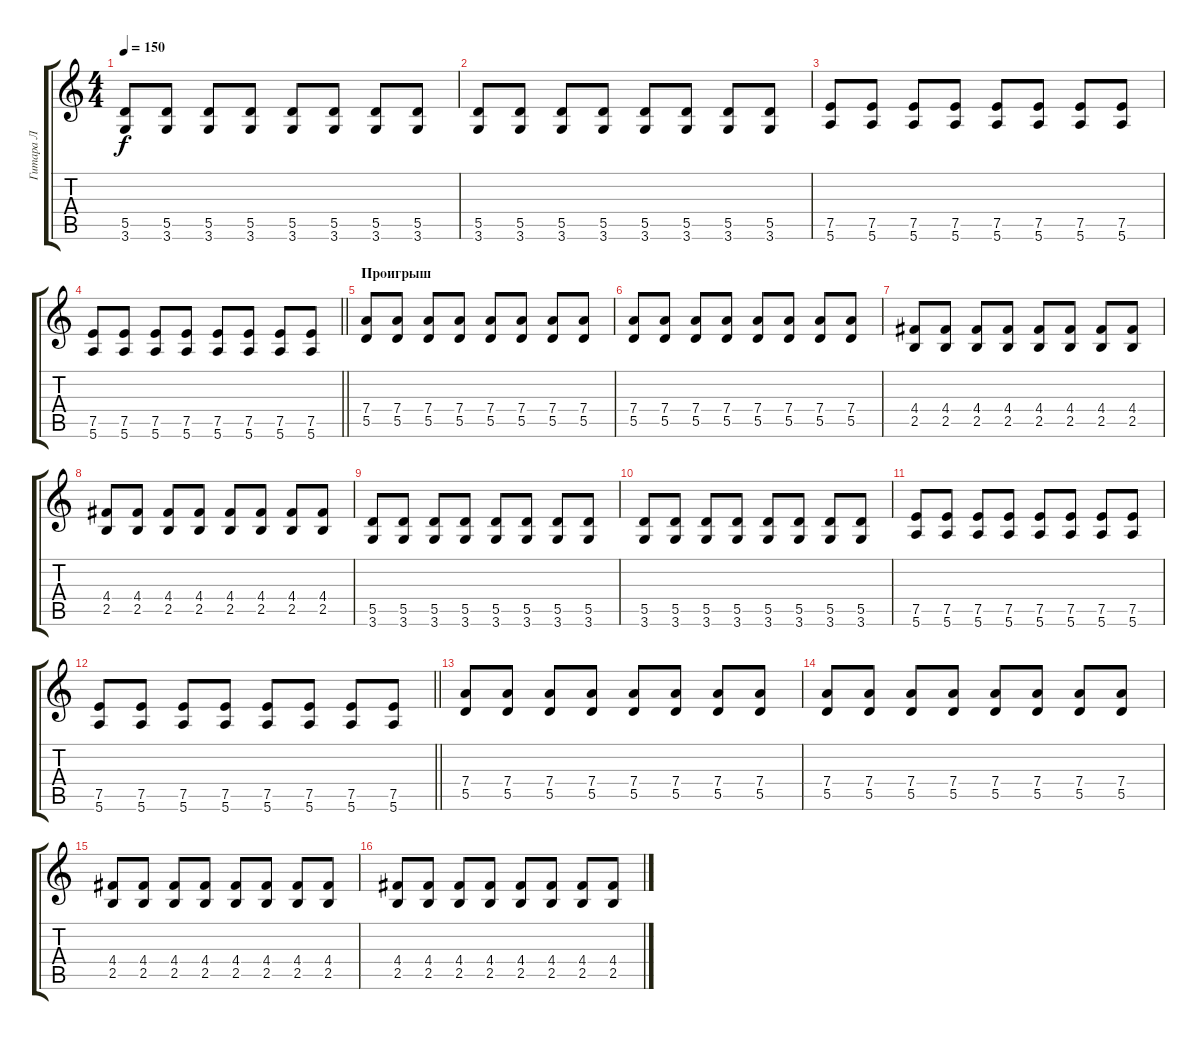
\track ("Гитара Л" "Гитара Л") {instrument distortionguitar}
\staff {score tabs}
\tuning (E4 B3 G3 D3 A2 E2) {hide}
\ts (4 4)
\tempo 150
\clef g2
\ks c
(5.5 3.6).8{dy f} (5.5 3.6).8 (5.5 3.6).8 (5.5 3.6).8 (5.5 3.6).8 (5.5 3.6).8 (5.5 3.6).8 (5.5 3.6).8 |
(5.5 3.6).8 (5.5 3.6).8 (5.5 3.6).8 (5.5 3.6).8 (5.5 3.6).8 (5.5 3.6).8 (5.5 3.6).8 (5.5 3.6).8 |
(7.5 5.6).8 (7.5 5.6).8 (7.5 5.6).8 (7.5 5.6).8 (7.5 5.6).8 (7.5 5.6).8 (7.5 5.6).8 (7.5 5.6).8 |
\barLineRight lightlight
(7.5 5.6).8 (7.5 5.6).8 (7.5 5.6).8 (7.5 5.6).8 (7.5 5.6).8 (7.5 5.6).8 (7.5 5.6).8 (7.5 5.6).8 |
\section ("" "Проигрыш")
(7.4 5.5).8 (7.4 5.5).8 (7.4 5.5).8 (7.4 5.5).8 (7.4 5.5).8 (7.4 5.5).8 (7.4 5.5).8 (7.4 5.5).8 |
(7.4 5.5).8 (7.4 5.5).8 (7.4 5.5).8 (7.4 5.5).8 (7.4 5.5).8 (7.4 5.5).8 (7.4 5.5).8 (7.4 5.5).8 |
(4.4 2.5).8 (4.4 2.5).8 (4.4 2.5).8 (4.4 2.5).8 (4.4 2.5).8 (4.4 2.5).8 (4.4 2.5).8 (4.4 2.5).8 |
(4.4 2.5).8 (4.4 2.5).8 (4.4 2.5).8 (4.4 2.5).8 (4.4 2.5).8 (4.4 2.5).8 (4.4 2.5).8 (4.4 2.5).8 |
(5.5 3.6).8 (5.5 3.6).8 (5.5 3.6).8 (5.5 3.6).8 (5.5 3.6).8 (5.5 3.6).8 (5.5 3.6).8 (5.5 3.6).8 |
(5.5 3.6).8 (5.5 3.6).8 (5.5 3.6).8 (5.5 3.6).8 (5.5 3.6).8 (5.5 3.6).8 (5.5 3.6).8 (5.5 3.6).8 |
(7.5 5.6).8 (7.5 5.6).8 (7.5 5.6).8 (7.5 5.6).8 (7.5 5.6).8 (7.5 5.6).8 (7.5 5.6).8 (7.5 5.6).8 |
\barLineRight lightlight
(7.5 5.6).8 (7.5 5.6).8 (7.5 5.6).8 (7.5 5.6).8 (7.5 5.6).8 (7.5 5.6).8 (7.5 5.6).8 (7.5 5.6).8 |
\section ("" " ")
(7.4 5.5).8 (7.4 5.5).8 (7.4 5.5).8 (7.4 5.5).8 (7.4 5.5).8 (7.4 5.5).8 (7.4 5.5).8 (7.4 5.5).8 |
(7.4 5.5).8 (7.4 5.5).8 (7.4 5.5).8 (7.4 5.5).8 (7.4 5.5).8 (7.4 5.5).8 (7.4 5.5).8 (7.4 5.5).8 |
(4.4 2.5).8 (4.4 2.5).8 (4.4 2.5).8 (4.4 2.5).8 (4.4 2.5).8 (4.4 2.5).8 (4.4 2.5).8 (4.4 2.5).8 |
(4.4 2.5).8 (4.4 2.5).8 (4.4 2.5).8 (4.4 2.5).8 (4.4 2.5).8 (4.4 2.5).8 (4.4 2.5).8 (4.4 2.5).8
